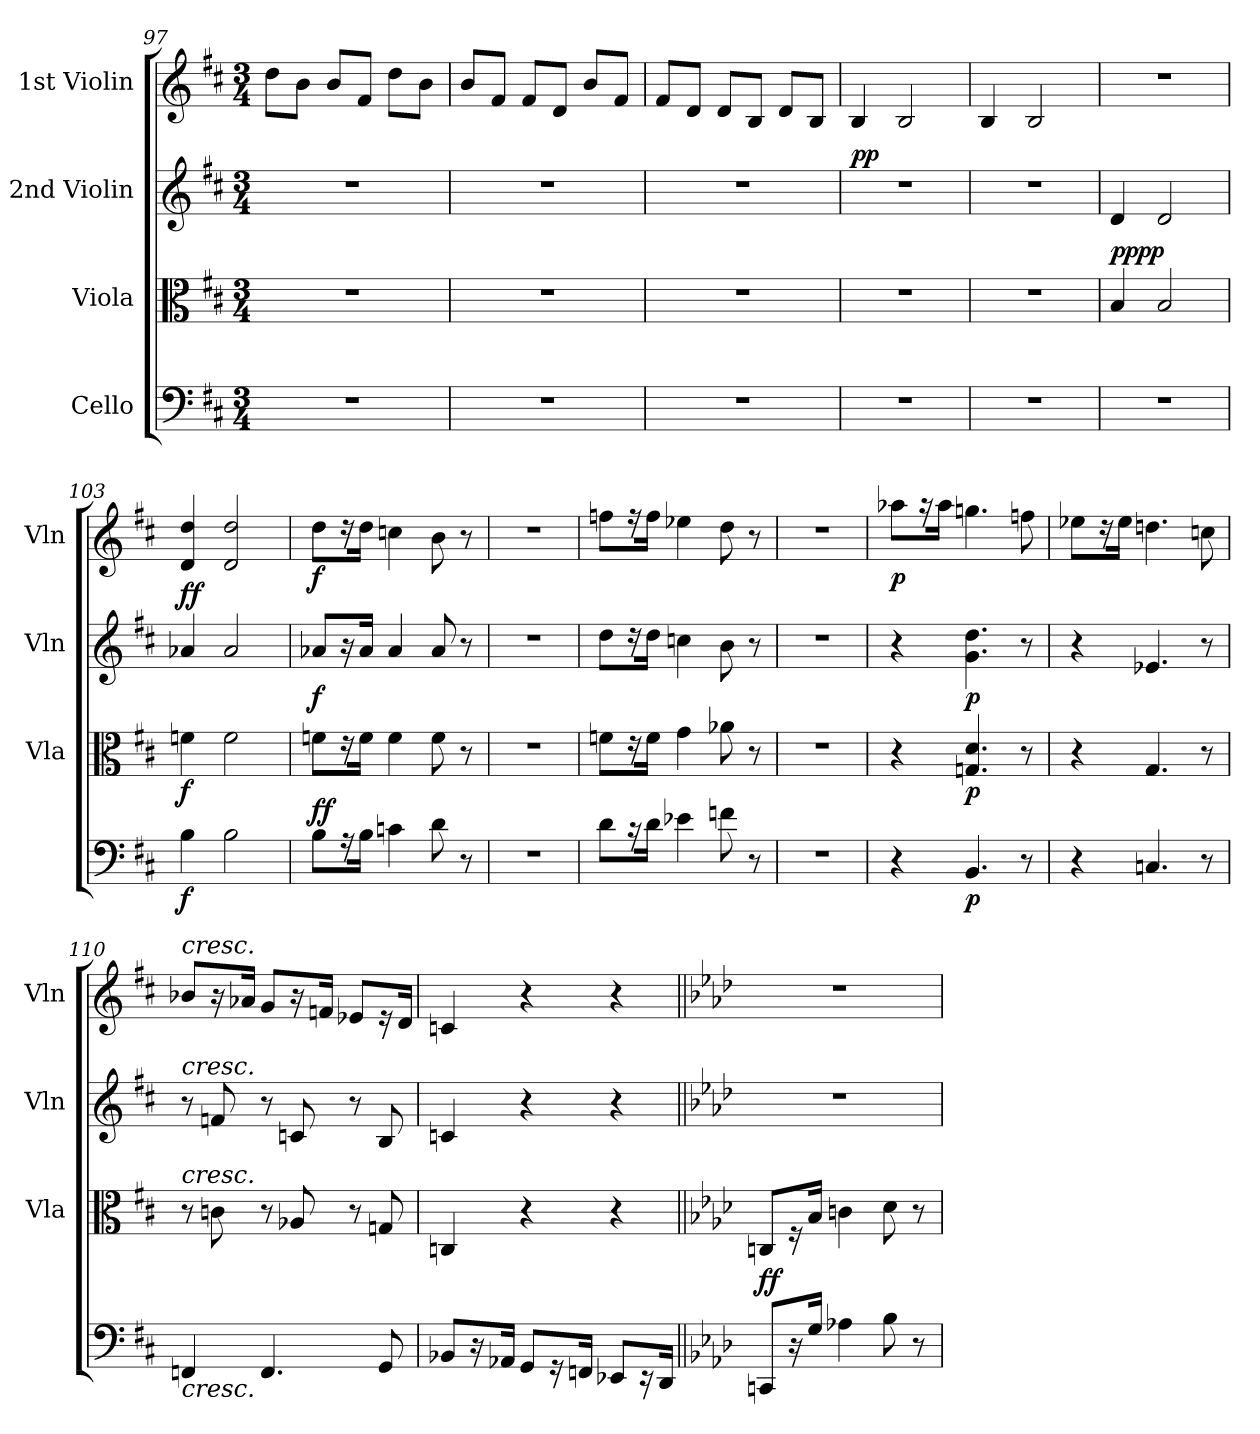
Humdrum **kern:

**kern	**dynam	**kern	**dynam	**kern	**dynam	**kern	**dynam
*part4	*part4	*part3	*part3	*part2	*part2	*part1	*part1
*staff4	*staff4	*staff3	*staff3	*staff2	*staff2	*staff1	*staff1
*I"Cello	*	*I"Viola	*	*I"2nd Violin	*	*I"1st Violin	*
*	*	*I'Vla	*	*I'Vln	*	*I'Vln	*
!!LO:LB:g=z
*clefF4	*	*clefC3	*	*clefG2	*	*clefG2	*
*k[f#c#]	*	*k[f#c#]	*	*k[f#c#]	*	*k[f#c#]	*
*M3/4	*	*M3/4	*	*M3/4	*	*M3/4	*
=97	=97	=97	=97	=97	=97	=97	=97
2.r	.	2.r	.	2.r	.	8dd\L	.
.	.	.	.	.	.	8b\J	.
.	.	.	.	.	.	8b/L	.
.	.	.	.	.	.	8f#/J	.
.	.	.	.	.	.	8dd\L	.
.	.	.	.	.	.	8b\J	.
=98	=98	=98	=98	=98	=98	=98	=98
2.r	.	2.r	.	2.r	.	8b/L	.
.	.	.	.	.	.	8f#/J	.
.	.	.	.	.	.	8f#/L	.
.	.	.	.	.	.	8d/J	.
.	.	.	.	.	.	8b/L	.
.	.	.	.	.	.	8f#/J	.
=99	=99	=99	=99	=99	=99	=99	=99
2.r	.	2.r	.	2.r	.	8f#/L	.
.	.	.	.	.	.	8d/J	.
.	.	.	.	.	.	8d/L	.
.	.	.	.	.	.	8B/J	.
.	.	.	.	.	.	8d/L	.
.	.	.	.	.	.	8B/J	.
=100	=100	=100	=100	=100	=100	=100	=100
!	!	!	!	!	!LO:DY:a	!	!
2.r	.	2.r	.	2.r	pp	4B/	.
.	.	.	.	.	.	2B/	.
=101	=101	=101	=101	=101	=101	=101	=101
2.r	.	2.r	.	2.r	.	4B/	.
.	.	.	.	.	.	2B/	.
=102	=102	=102	=102	=102	=102	=102	=102
!	!	!	!LO:DY:b	!	!	!	!
!	!	!	!LO:DY:n=1:a	!	!	!	!
2.r	.	4B/	pp pp	4d/	.	2.r	.
.	.	2B/	.	2d/	.	.	.
=103	=103	=103	=103	=103	=103	=103	=103
!	!LO:DY:b	!	!LO:DY:b	!	!LO:DY:b	!	!
!	!	!	!	!	!LO:DY:n=1:a	!	!
4B\	f	4fn\	f	4a-X/	f f	4d/ 4dd/	.
2B\	.	2f\	.	2a-/	.	2d/ 2dd/	.
=104	=104	=104	=104	=104	=104	=104	=104
!	!LO:DY:b	!	!	!	!	!	!
!	!LO:DY:n=1:a	!	!	!	!LO:DY:b	!	!LO:DY:b
8B\L	f f	8fn\L	.	8a-X/L	f	8dd\L	f
16r	.	16r	.	16r	.	16r	.
16B\Jk	.	16f\Jk	.	16a-/Jk	.	16dd\Jk	.
4cn\	.	4f\	.	4a-/	.	4ccn\	.
8d\	.	8f\	.	8a-/	.	8b\	.
8r	.	8r	.	8r	.	8r	.
!!LO:LB:g=z
=105	=105	=105	=105	=105	=105	=105	=105
2.r	.	2.r	.	2.r	.	2.r	.
=106	=106	=106	=106	=106	=106	=106	=106
8d\L	.	8fn\L	.	8dd\L	.	8ffn\L	.
16r	.	16r	.	16r	.	16r	.
16d\Jk	.	16f\Jk	.	16dd\Jk	.	16ff\Jk	.
4e-X\	.	4g\	.	4ccn\	.	4ee-X\	.
8fn\	.	8a-X\	.	8b\	.	8dd\	.
8r	.	8r	.	8r	.	8r	.
=107	=107	=107	=107	=107	=107	=107	=107
2.r	.	2.r	.	2.r	.	2.r	.
=108	=108	=108	=108	=108	=108	=108	=108
!	!	!	!	!	!	!	!LO:DY:b
4r	.	4r	.	4r	.	8aa-X\L	p
.	.	.	.	.	.	16r	.
.	.	.	.	.	.	16aa-\Jk	.
!	!LO:DY:b	!	!LO:DY:b	!	!LO:DY:b	!	!
4.BB/	p	4.Gn/ 4.d/	p	4.g\ 4.dd\	p	4.ggn\	.
8r	.	8r	.	8r	.	8ffn\	.
=109	=109	=109	=109	=109	=109	=109	=109
4r	.	4r	.	4r	.	8ee-X\L	.
.	.	.	.	.	.	16r	.
.	.	.	.	.	.	16ee-\Jk	.
4.Cn/	.	4.G/	.	4.e-X/	.	4.ddn\	.
8r	.	8r	.	8r	.	8ccn\	.
!!LO:PB:g=z
=110	=110	=110	=110	=110	=110	=110	=110
!	!	!	!	!	!	!LO:TX:a:i:t=cresc.	!
!	!	!	!	!LO:TX:a:i:t=cresc.	!	!	!
!	!	!LO:TX:a:i:t=cresc.	!	!	!	!	!
!LO:TX:b:i:t=cresc.	!	!	!	!	!	!	!
4FFn/	.	8r	.	8r	.	8b-X/L	.
.	.	8cn\	.	8fn/	.	16r	.
.	.	.	.	.	.	16a-X/Jk	.
4.FF/	.	8r	.	8r	.	8g/L	.
.	.	8A-X/	.	8cn/	.	16r	.
.	.	.	.	.	.	16fn/Jk	.
.	.	8r	.	8r	.	8e-X/L	.
8GG/	.	8Gn/	.	8B/	.	16r	.
.	.	.	.	.	.	16d/Jk	.
!!LO:PB:g=z
=111	=111	=111	=111	=111	=111	=111	=111
8BB-X/L	.	4Cn/	.	4cn/	.	4cn/	.
16r	.	.	.	.	.	.	.
16AA-X/Jk	.	.	.	.	.	.	.
8GG/L	.	4r	.	4r	.	4r	.
16r	.	.	.	.	.	.	.
16FFn/Jk	.	.	.	.	.	.	.
8EE-X/L	.	4r	.	4r	.	4r	.
16r	.	.	.	.	.	.	.
16DD/Jk	.	.	.	.	.	.	.
=112||	=112||	=112||	=112||	=112||	=112||	=112||	=112||
*k[b-e-a-d-]	*	*k[b-e-a-d-]	*	*k[b-e-a-d-]	*	*k[b-e-a-d-]	*
!	!LO:DY:b	!	!	!	!	!	!
!	!LO:DY:n=1:a	!	!	!	!	!	!
8CCn/L	f f	8Cn/L	.	2.r	.	2.r	.
16r	.	16r	.	.	.	.	.
16G/Jk	.	16B-/Jk	.	.	.	.	.
4A-X\	.	4cn\	.	.	.	.	.
8B-\	.	8d-\	.	.	.	.	.
8r	.	8r	.	.	.	.	.
=	=	=	=	=	=	=	=
*-	*-	*-	*-	*-	*-	*-	*-
